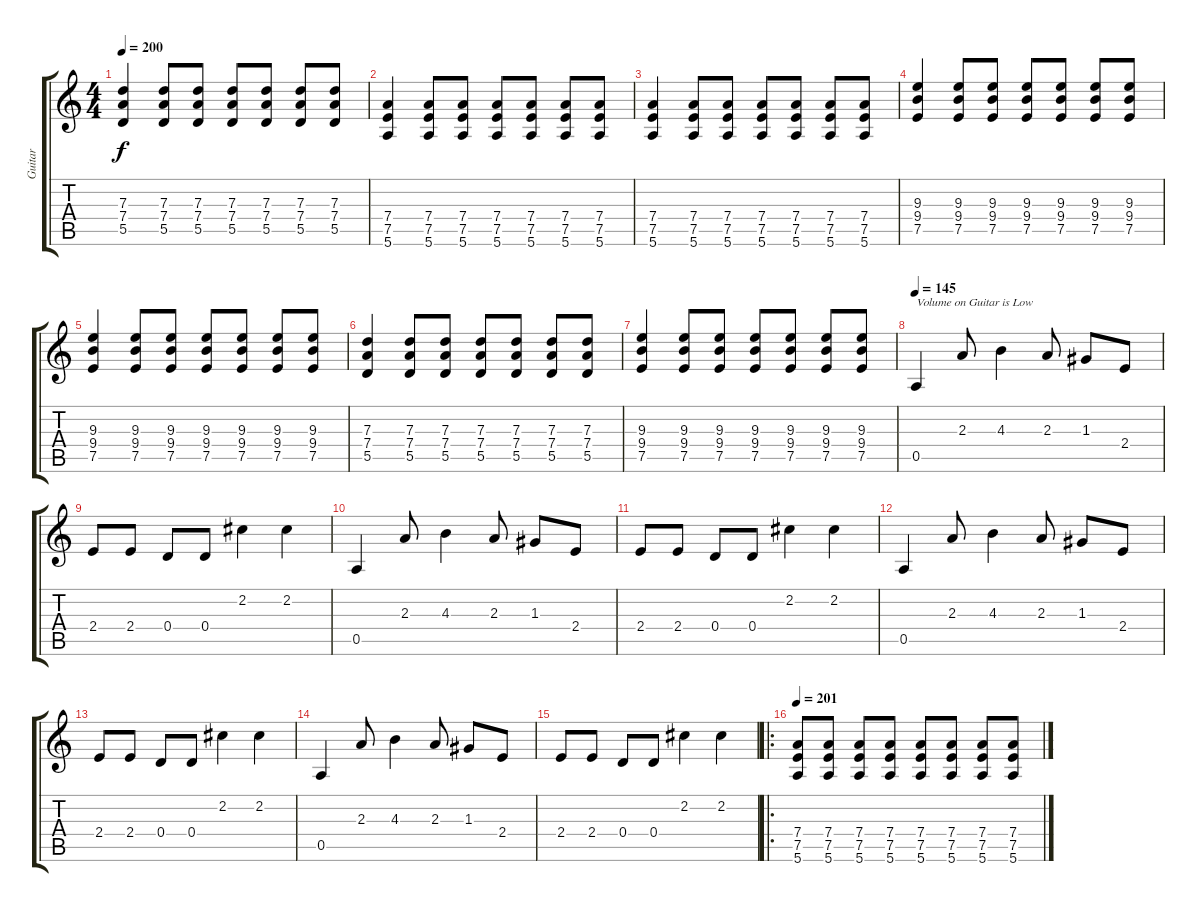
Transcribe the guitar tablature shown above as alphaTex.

\track ("Guitar" "Guitar") {instrument overdrivenguitar}
\staff {score tabs}
\tuning (E4 B3 G3 D3 A2 E2) {hide}
\ts (4 4)
\tempo 200
\clef g2
\ks c
(7.3 7.4 5.5).4{dy f} (7.3 7.4 5.5).8 (7.3 7.4 5.5).8 (7.3 7.4 5.5).8 (7.3 7.4 5.5).8 (7.3 7.4 5.5).8 (7.3 7.4 5.5).8 |
(7.4 7.5 5.6).4 (7.4 7.5 5.6).8 (7.4 7.5 5.6).8 (7.4 7.5 5.6).8 (7.4 7.5 5.6).8 (7.4 7.5 5.6).8 (7.4 7.5 5.6).8 |
(7.4 7.5 5.6).4 (7.4 7.5 5.6).8 (7.4 7.5 5.6).8 (7.4 7.5 5.6).8 (7.4 7.5 5.6).8 (7.4 7.5 5.6).8 (7.4 7.5 5.6).8 |
(9.3 9.4 7.5).4 (9.3 9.4 7.5).8 (9.3 9.4 7.5).8 (9.3 9.4 7.5).8 (9.3 9.4 7.5).8 (9.3 9.4 7.5).8 (9.3 9.4 7.5).8 |
(9.3 9.4 7.5).4 (9.3 9.4 7.5).8 (9.3 9.4 7.5).8 (9.3 9.4 7.5).8 (9.3 9.4 7.5).8 (9.3 9.4 7.5).8 (9.3 9.4 7.5).8 |
(7.3 7.4 5.5).4 (7.3 7.4 5.5).8 (7.3 7.4 5.5).8 (7.3 7.4 5.5).8 (7.3 7.4 5.5).8 (7.3 7.4 5.5).8 (7.3 7.4 5.5).8 |
(9.3 9.4 7.5).4 (9.3 9.4 7.5).8 (9.3 9.4 7.5).8 (9.3 9.4 7.5).8 (9.3 9.4 7.5).8 (9.3 9.4 7.5).8 (9.3 9.4 7.5).8 |
\tempo 145
0.5.4{txt "Volume on Guitar is Low"} 2.3.8 4.3.4 2.3.8 1.3.8 2.4.8 |
2.4.8 2.4.8 0.4.8 0.4.8 2.2.4 2.2.4 |
0.5.4 2.3.8 4.3.4 2.3.8 1.3.8 2.4.8 |
2.4.8 2.4.8 0.4.8 0.4.8 2.2.4 2.2.4 |
0.5.4 2.3.8 4.3.4 2.3.8 1.3.8 2.4.8 |
2.4.8 2.4.8 0.4.8 0.4.8 2.2.4 2.2.4 |
0.5.4 2.3.8 4.3.4 2.3.8 1.3.8 2.4.8 |
2.4.8 2.4.8 0.4.8 0.4.8 2.2.4 2.2.4 |
\ro
\tempo 201
(7.4 7.5 5.6).8 (7.4 7.5 5.6).8 (7.4 7.5 5.6).8 (7.4 7.5 5.6).8 (7.4 7.5 5.6).8 (7.4 7.5 5.6).8 (7.4 7.5 5.6).8 (7.4 7.5 5.6).8
